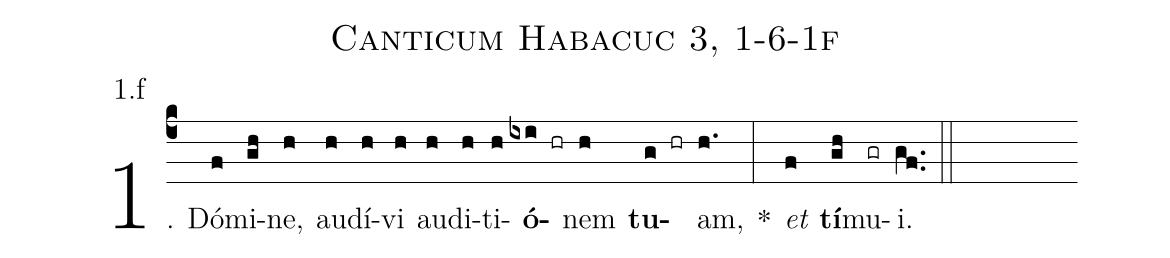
name: Canticum Habacuc 3, 1-6-1f;
annotation: 1.f;
%%
(c4)1. Dó(f)mi(gh)ne,(h) au(h)dí(h)vi(h) au(h)di(h)ti(h)<b>ó</b>(ixi hr)nem(h) <b>tu</b>(g hr)am,(h.) *(:) <i>et</i>(f) <b>tí</b>(gh)mu(gr)i.(gf..) (::)
